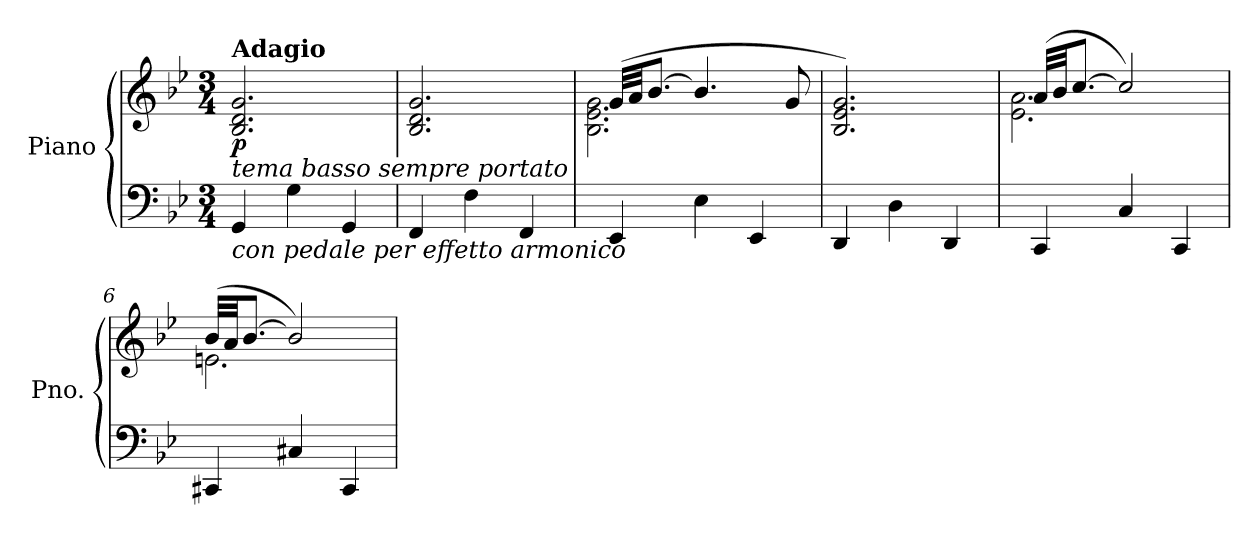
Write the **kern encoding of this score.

**kern	**kern	**dynam
*part1	*part1	*part1
*staff2	*staff1	*staff1/2
*I"Piano	*	*
*I'Pno.	*	*
*clefF4	*clefG2	*
*k[b-e-]	*k[b-e-]	*
*M3/4	*M3/4	*
*MM53	*MM53	*
=1	=1	=1
!	!LO:TX:a:B:t=Adagio	!
!LO:TX:a:i:t=tema basso sempre portato	!	!
!LO:TX:b:i:t=con pedale per effetto armonico	!	!
!	!	!LO:DY:b
4GG/	2.B-/ 2.d/ 2.g/	p
4G\	.	.
4GG/	.	.
=2	=2	=2
4FF/	2.B-/ 2.d/ 2.g/	.
4F\	.	.
4FF/	.	.
=3	=3	=3
*	*^	*
4EE-/	(32g/LLL	2.B-\ 2.e-\ 2.g\	.
.	32a/JJ	.	.
.	[8.b-/J	.	.
4E-\	4.b-/]	.	.
4EE-/	.	.	.
.	8g/	.	.
*	*v	*v	*
=4	=4	=4
4DD/	2.B-/ 2.e-/ 2.g/)	.
4D\	.	.
4DD/	.	.
=5	=5	=5
*	*^	*
4CC/	(32a/LLL	2.e-\ 2.a\	.
.	32b-/JJ	.	.
.	[8.cc/J	.	.
4C/	2cc/])	.	.
4CC/	.	.	.
=6	=6	=6	=6
4CC#X/	(32b-/LLL	2.en\	.
.	32a/JJ	.	.
.	[8.b-/J	.	.
4C#X/	2b-/])	.	.
4CC#/	.	.	.
*	*v	*v	*
=	=	=
*-	*-	*-
